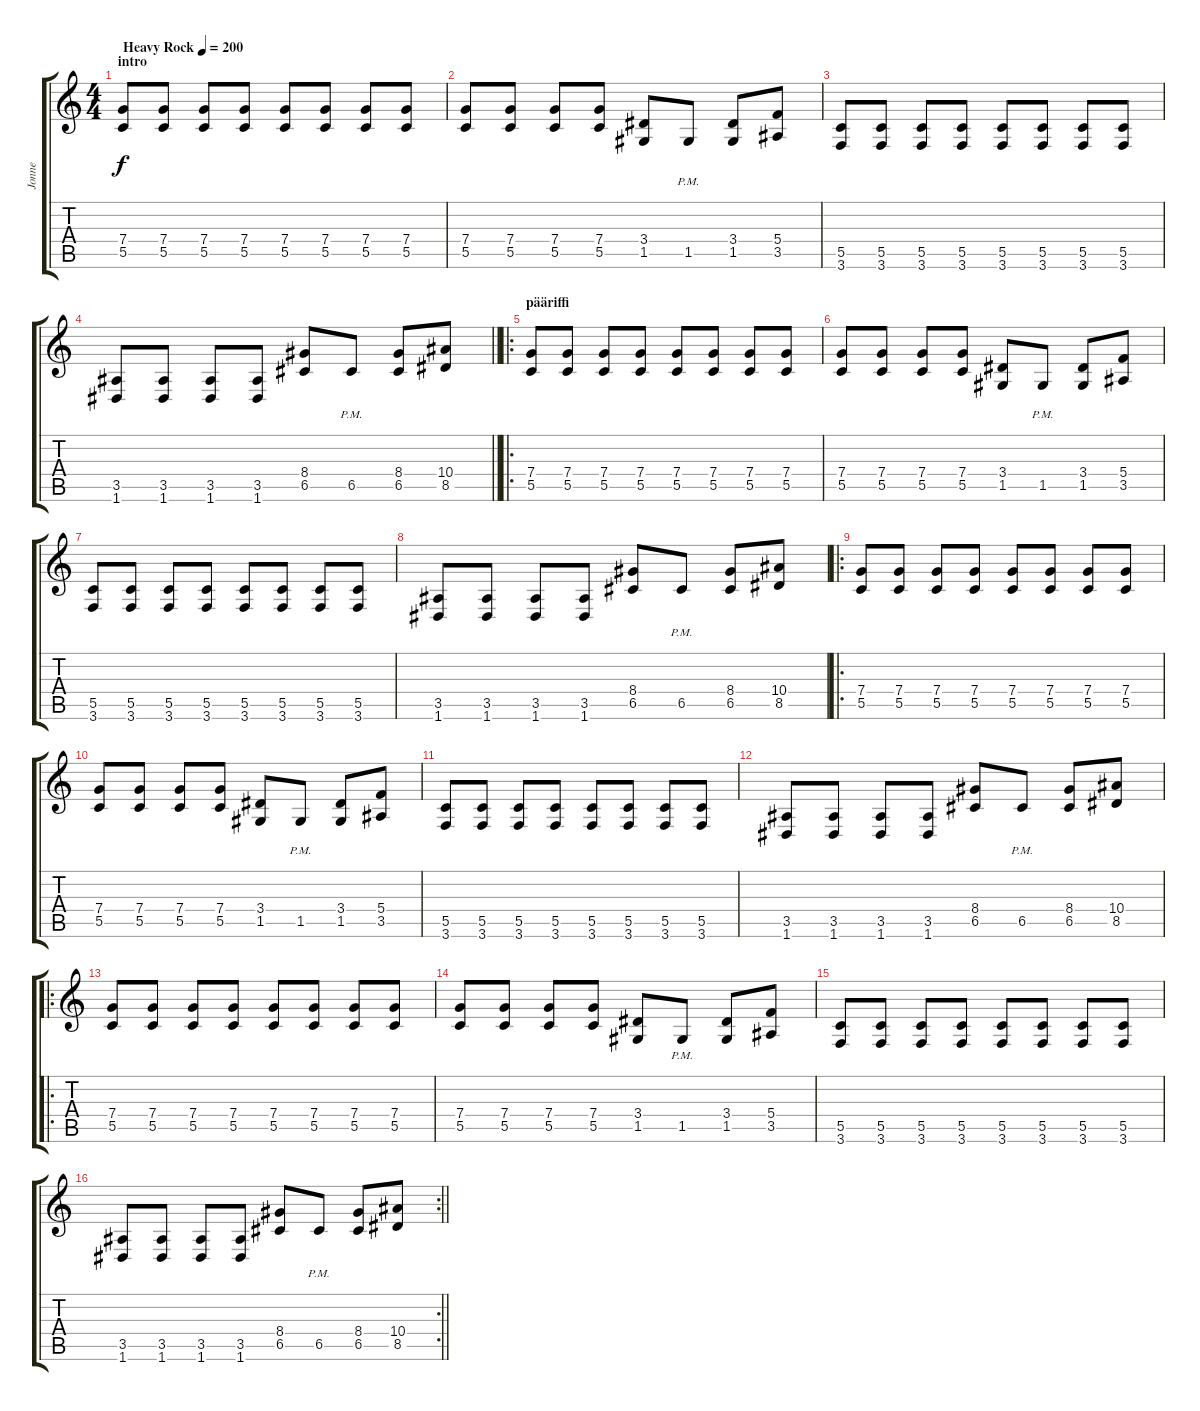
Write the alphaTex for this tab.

\track ("Jonne" "Jonne") {instrument distortionguitar}
\staff {score tabs}
\tuning (D4 A3 F3 C3 G2 D2) {hide}
\ts (4 4)
\section ("" "intro")
\tempo (200 "Heavy Rock")
\clef g2
\ks c
(7.4 5.5).8{dy f instrument distortionguitar} (7.4 5.5).8 (7.4 5.5).8 (7.4 5.5).8 (7.4 5.5).8 (7.4 5.5).8 (7.4 5.5).8 (7.4 5.5).8 |
(7.4 5.5).8 (7.4 5.5).8 (7.4 5.5).8 (7.4 5.5).8 (3.4 1.5).8 1.5{pm}.8 (3.4 1.5).8 (5.4 3.5).8 |
(5.5 3.6).8 (5.5 3.6).8 (5.5 3.6).8 (5.5 3.6).8 (5.5 3.6).8 (5.5 3.6).8 (5.5 3.6).8 (5.5 3.6).8 |
\barLineRight lightlight
(3.5 1.6).8 (3.5 1.6).8 (3.5 1.6).8 (3.5 1.6).8 (8.4 6.5).8 6.5{pm}.8 (8.4 6.5).8 (10.4 8.5).8 |
\ro
\section ("" "pääriffi")
(7.4 5.5).8 (7.4 5.5).8 (7.4 5.5).8 (7.4 5.5).8 (7.4 5.5).8 (7.4 5.5).8 (7.4 5.5).8 (7.4 5.5).8 |
(7.4 5.5).8 (7.4 5.5).8 (7.4 5.5).8 (7.4 5.5).8 (3.4 1.5).8 1.5{pm}.8 (3.4 1.5).8 (5.4 3.5).8 |
(5.5 3.6).8 (5.5 3.6).8 (5.5 3.6).8 (5.5 3.6).8 (5.5 3.6).8 (5.5 3.6).8 (5.5 3.6).8 (5.5 3.6).8 |
(3.5 1.6).8 (3.5 1.6).8 (3.5 1.6).8 (3.5 1.6).8 (8.4 6.5).8 6.5{pm}.8 (8.4 6.5).8 (10.4 8.5).8 |
\ro
(7.4 5.5).8 (7.4 5.5).8 (7.4 5.5).8 (7.4 5.5).8 (7.4 5.5).8 (7.4 5.5).8 (7.4 5.5).8 (7.4 5.5).8 |
(7.4 5.5).8 (7.4 5.5).8 (7.4 5.5).8 (7.4 5.5).8 (3.4 1.5).8 1.5{pm}.8 (3.4 1.5).8 (5.4 3.5).8 |
(5.5 3.6).8 (5.5 3.6).8 (5.5 3.6).8 (5.5 3.6).8 (5.5 3.6).8 (5.5 3.6).8 (5.5 3.6).8 (5.5 3.6).8 |
(3.5 1.6).8 (3.5 1.6).8 (3.5 1.6).8 (3.5 1.6).8 (8.4 6.5).8 6.5{pm}.8 (8.4 6.5).8 (10.4 8.5).8 |
\ro
(7.4 5.5).8 (7.4 5.5).8 (7.4 5.5).8 (7.4 5.5).8 (7.4 5.5).8 (7.4 5.5).8 (7.4 5.5).8 (7.4 5.5).8 |
(7.4 5.5).8 (7.4 5.5).8 (7.4 5.5).8 (7.4 5.5).8 (3.4 1.5).8 1.5{pm}.8 (3.4 1.5).8 (5.4 3.5).8 |
(5.5 3.6).8 (5.5 3.6).8 (5.5 3.6).8 (5.5 3.6).8 (5.5 3.6).8 (5.5 3.6).8 (5.5 3.6).8 (5.5 3.6).8 |
\rc 2
\barLineRight lightlight
(3.5 1.6).8 (3.5 1.6).8 (3.5 1.6).8 (3.5 1.6).8 (8.4 6.5).8 6.5{pm}.8 (8.4 6.5).8 (10.4 8.5).8
